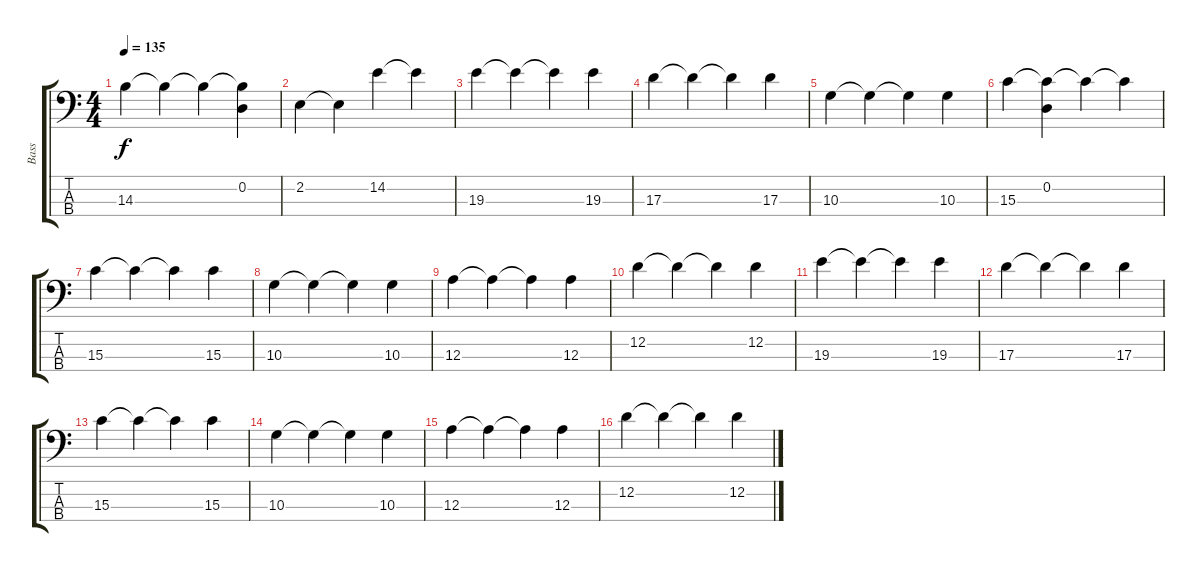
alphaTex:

\track ("Bass" "Bass") {instrument electricbassfinger}
\staff {score tabs}
\tuning (G2 D2 A1 E1) {hide}
\ts (4 4)
\tempo 135
\clef f4
\ks c
14.3.4{dy f} 14.3{t}.4 14.3{t}.4 (0.2 14.3{t}).4 |
2.2.4 2.2{t}.4 14.2.4 14.2{t}.4 |
19.3.4 19.3{t}.4 19.3{t}.4 19.3.4 |
17.3.4 17.3{t}.4 17.3{t}.4 17.3.4 |
10.3.4 10.3{t}.4 10.3{t}.4 10.3.4 |
15.3.4 (0.2 15.3{t}).4 15.3{t}.4 15.3{t}.4 |
15.3.4 15.3{t}.4 15.3{t}.4 15.3.4 |
10.3.4 10.3{t}.4 10.3{t}.4 10.3.4 |
12.3.4 12.3{t}.4 12.3{t}.4 12.3.4 |
12.2.4 12.2{t}.4 12.2{t}.4 12.2.4 |
19.3.4 19.3{t}.4 19.3{t}.4 19.3.4 |
17.3.4 17.3{t}.4 17.3{t}.4 17.3.4 |
15.3.4 15.3{t}.4 15.3{t}.4 15.3.4 |
10.3.4 10.3{t}.4 10.3{t}.4 10.3.4 |
12.3.4 12.3{t}.4 12.3{t}.4 12.3.4 |
12.2.4 12.2{t}.4 12.2{t}.4 12.2.4
